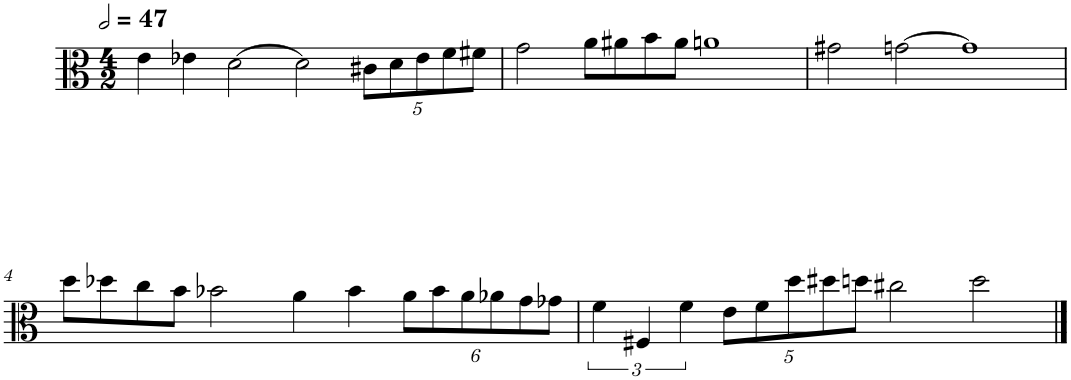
**kern
*part1
*staff1
*I"Viola
*I'Vla.
*clefC3
*k[]
*M4/2
*MM94
=1
4e\
4e-X\
[2d\
2d\]
*Xbrackettup
10c#X\L
10d\
10e-\
10f\
10f#X\J
=2
2g\
8a\L
8a#X\
8b\
8a#\J
1an
=3
2g#X\
[2gn\
1g]
!!LO:LB:g=z
=4
8dd\L
8dd-X\
8cc\
8b\J
2b-X\
4a\
4b-\
12a\L
12b-\
12a\
12a-X\
12g\
12g-X\J
=5
*brackettup
6f\
6F#X/
6f\
*Xbrackettup
10e\L
10f\
10dd\
10dd#X\
10ddn\J
2cc#X\
2dd\
==
*-
